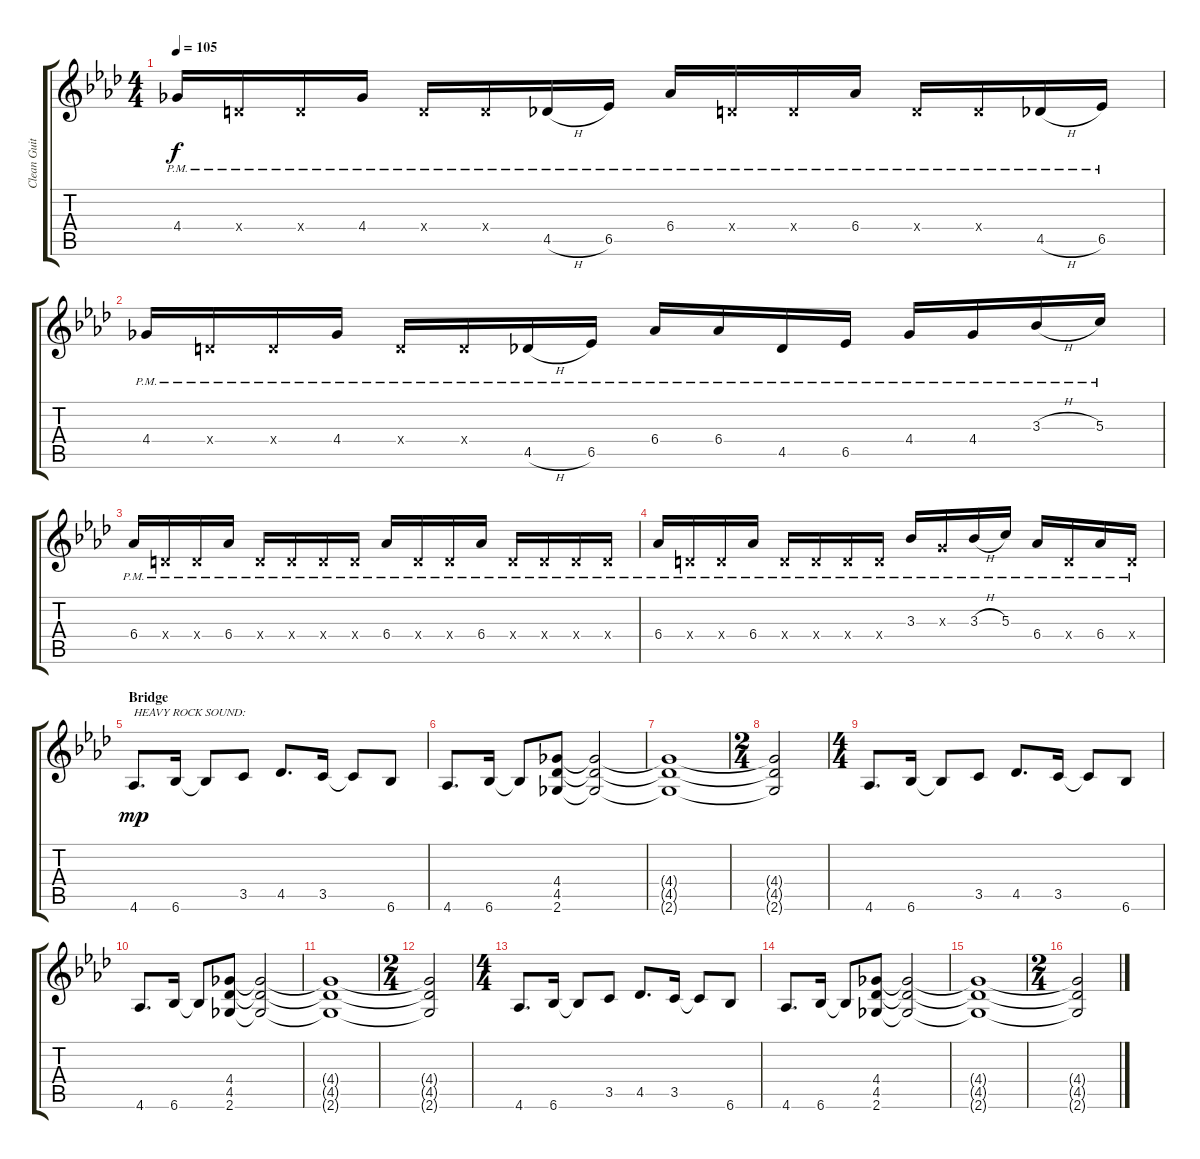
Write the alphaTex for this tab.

\track ("Clean Guitar" "Clean Guit") {instrument electricguitarclean}
\staff {score tabs}
\tuning (E4 B3 G3 D3 A2 E2) {hide}
\ts (4 4)
\tempo 105
\clef g2
\ks ab
4.4{pm}.16{dy f} 0.4{pm x}.16 0.4{pm x}.16 4.4{pm}.16 0.4{pm x}.16 0.4{pm x}.16 4.5{h pm}.16 6.5{pm}.16 6.4{pm}.16 0.4{pm x}.16 0.4{pm x}.16 6.4{pm}.16 0.4{pm x}.16 0.4{pm x}.16 4.5{h pm}.16 6.5{pm}.16 |
4.4{pm}.16 0.4{pm x}.16 0.4{pm x}.16 4.4{pm}.16 0.4{pm x}.16 0.4{pm x}.16 4.5{h pm}.16 6.5{pm}.16 6.4{pm}.16 6.4{pm}.16 4.5{pm}.16 6.5{pm}.16 4.4{pm}.16 4.4{pm}.16 3.3{h pm}.16 5.3{pm}.16 |
6.4{pm}.16 0.4{pm x}.16 0.4{pm x}.16 6.4{pm}.16 0.4{pm x}.16 0.4{pm x}.16 0.4{pm x}.16 0.4{pm x}.16 6.4{pm}.16 0.4{pm x}.16 0.4{pm x}.16 6.4{pm}.16 0.4{pm x}.16 0.4{pm x}.16 0.4{pm x}.16 0.4{pm x}.16 |
6.4{pm}.16 0.4{pm x}.16 0.4{pm x}.16 6.4{pm}.16 0.4{pm x}.16 0.4{pm x}.16 0.4{pm x}.16 0.4{pm x}.16 3.3{pm}.16 0.3{pm x}.16 3.3{h pm}.16 5.3{pm}.16 6.4{pm}.16 0.4{pm x}.16 6.4{pm}.16 0.4{pm x}.16 |
\section ("" "Bridge")
4.6.8{d txt "HEAVY ROCK SOUND:" dy mp} 6.6.16 6.6{t}.8 3.5.8 4.5.8{d} 3.5.16 3.5{t}.8 6.6.8 |
4.6.8{d} 6.6.16 6.6{t}.8 (4.4 4.5 2.6).8 (4.4{t} 4.5{t} 2.6{t}).2 |
(4.4{t} 4.5{t} 2.6{t}).1 |
\ts (2 4)
(4.4{t} 4.5{t} 2.6{t}).2 |
\ts (4 4)
4.6.8{d} 6.6.16 6.6{t}.8 3.5.8 4.5.8{d} 3.5.16 3.5{t}.8 6.6.8 |
4.6.8{d} 6.6.16 6.6{t}.8 (4.4 4.5 2.6).8 (4.4{t} 4.5{t} 2.6{t}).2 |
(4.4{t} 4.5{t} 2.6{t}).1 |
\ts (2 4)
(4.4{t} 4.5{t} 2.6{t}).2 |
\ts (4 4)
4.6.8{d} 6.6.16 6.6{t}.8 3.5.8 4.5.8{d} 3.5.16 3.5{t}.8 6.6.8 |
4.6.8{d} 6.6.16 6.6{t}.8 (4.4 4.5 2.6).8 (4.4{t} 4.5{t} 2.6{t}).2 |
(4.4{t} 4.5{t} 2.6{t}).1 |
\ts (2 4)
(4.4{t} 4.5{t} 2.6{t}).2
